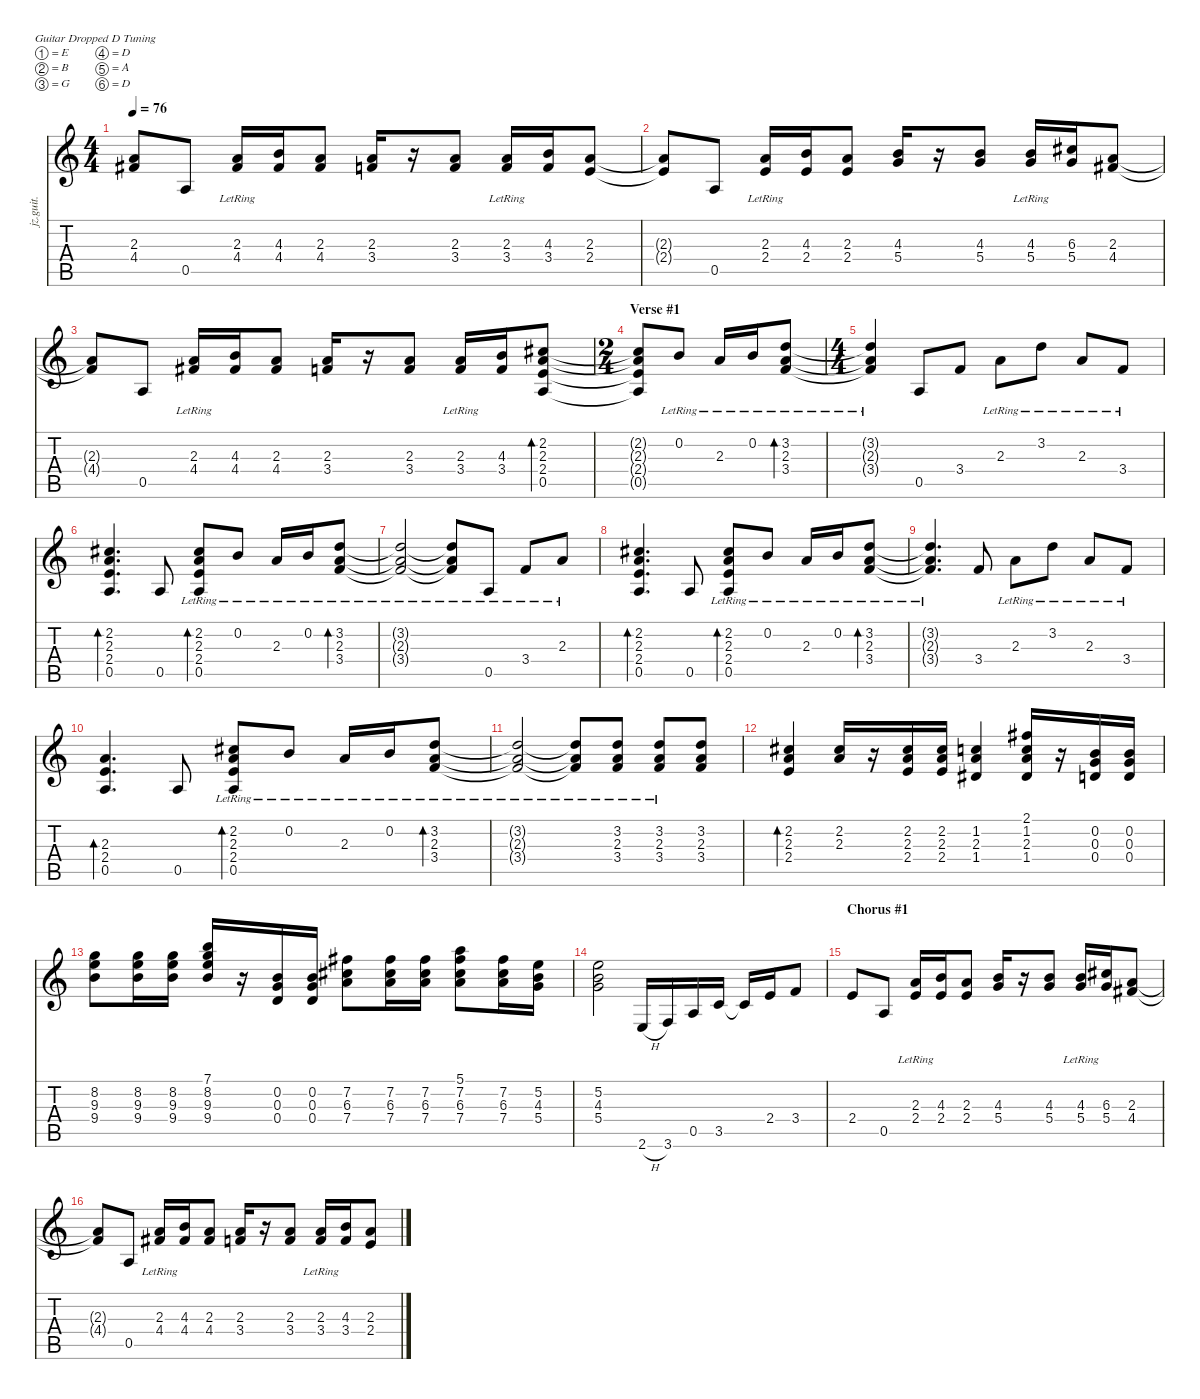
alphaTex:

\defaultSystemsLayout 4
\hideDynamics
\bracketExtendMode nobrackets
\otherSystemsTrackNameOrientation horizontal
\track ("Rhythm Guitar" "jz.guit.") {instrument electricguitarjazz}
\staff {score tabs}
\tuning (E4 B3 G3 D3 A2 D2)
\ts (4 4)
\tempo 76
\clef g2
\ks c
(2.3{t} 4.4{t acc #}).8{dy fff beam Up} 0.5.8{beam Up} (2.3 4.4{lr acc #}).16{beam Up} (4.3 4.4{acc #}).16{beam Up} (2.3 4.4{acc #}).8{beam Up} (2.3 3.4).16{beam Up} r.16{beam Up} (2.3 3.4).8{beam Up} (2.3 3.4{lr}).16{beam Up} (4.3 3.4).16{beam Up} (2.3 2.4).8{beam Up} |
(2.3{t} 2.4{t}).8{beam Up} 0.5.8{beam Up} (2.3 2.4{lr}).16{beam Up} (4.3 2.4).16{beam Up} (2.3 2.4).8{beam Up} (4.3 5.4).16{beam Up} r.16{beam Up} (4.3 5.4).8{beam Up} (4.3 5.4{lr}).16{beam Up} (6.3{acc #} 5.4).16{beam Up} (2.3 4.4{acc #}).8{beam Up} |
(2.3{t} 4.4{t acc #}).8{dy f beam Up} 0.5.8{dy fff beam Up} (2.3 4.4{lr acc #}).16{beam Up} (4.3 4.4{acc #}).16{beam Up} (2.3 4.4{acc #}).8{beam Up} (2.3 3.4).16{beam Up} r.16{beam Up} (2.3 3.4).8{beam Up} (2.3 3.4{lr}).16{beam Up} (4.3 3.4).16{beam Up} (2.2{acc #} 2.3 2.4 0.5).8{bd 240 dy mf beam Up} |
\ts (2 4)
\section ("" "Verse #1")
(2.2{t acc #} 2.3{t} 2.4{t} 0.5{t}).8{dy f beam Up} 0.2{lr}.8{dy mp beam Up} 2.3{lr}.16{dy p beam Up} 0.2{lr}.16{beam Up} (3.2{lr} 2.3{lr} 3.4{lr}).8{bd 120 dy mp beam Up} |
\ts (4 4)
(3.2{lr t} 2.3{lr t} 3.4{lr t}).4{dy f beam Up} 0.5.8{dy p beam Up} 3.4.8{beam Up} 2.3{lr}.8{dy mp beam Down} 3.2{lr}.8{dy mf beam Down} 2.3{lr}.8{dy mp beam Up} 3.4{lr}.8{dy p beam Up} |
(2.2{acc #} 2.3 2.4 0.5).4{d bd 120 dy mp beam Up} 0.5.8{beam Up} (2.2{lr acc #} 2.3{lr} 2.4{lr} 0.5{lr}).8{bd 120 dy f beam Up} 0.2{lr}.8{dy mf beam Up} 2.3{lr}.16{dy mp beam Up} 0.2{lr}.16{beam Up} (3.2{lr} 2.3{lr} 3.4{lr}).8{bd 120 beam Up} |
(3.2{lr t} 2.3{lr t} 3.4{lr t}).2{dy f beam Up} (3.2{lr t} 2.3{lr t} 3.4{lr t}).8{beam Up} 0.5{lr}.8{dy mp beam Up} 3.4{lr}.8{dy mf beam Up} 2.3{lr}.8{beam Up} |
(2.2{acc #} 2.3 2.4 0.5).4{d bd 120 dy mp beam Up} 0.5.8{dy f beam Up} (2.2{lr acc #} 2.3{lr} 2.4{lr} 0.5{lr}).8{bd 120 beam Up} 0.2{lr}.8{dy mf beam Up} 2.3{lr}.16{dy mp beam Up} 0.2{lr}.16{beam Up} (3.2{lr} 2.3{lr} 3.4{lr}).8{bd 120 beam Up} |
(3.2{lr t} 2.3{lr t} 3.4{lr t}).4{d dy f beam Up} 3.4.8{dy p beam Up} 2.3{lr}.8{dy mp beam Down} 3.2{lr}.8{dy mf beam Down} 2.3{lr}.8{beam Up} 3.4{lr}.8{dy mp beam Up} |
(2.3 2.4 0.5).4{d bd 120 dy mf beam Up} 0.5.8{beam Up} (2.2{lr acc #} 2.3{lr} 2.4{lr} 0.5{lr}).8{bd 120 dy f beam Up} 0.2{lr}.8{dy mf beam Up} 2.3{lr}.16{dy mp beam Up} 0.2{lr}.16{beam Up} (3.2{lr} 2.3{lr} 3.4{lr}).8{bd 120 beam Up} |
(3.2{lr t} 2.3{lr t} 3.4{lr t}).2{dy f beam Up} (3.2{lr t} 2.3{lr t} 3.4{lr t}).8{beam Up} (3.2{lr} 2.3 3.4).8{dy mp beam Up} (3.2 2.3{lr} 3.4).8{beam Up} (3.2 2.3 3.4).8{beam Up} |
(2.2{acc #} 2.3 2.4).4{bd 120 dy mf beam Up} (2.2{acc #} 2.3).16{dy f beam Up} r.16{beam Up} (2.2{acc #} 2.3 2.4).16{dy mp beam Up} (2.2{acc #} 2.3 2.4).16{beam Up} (1.2 2.3 1.4{acc #}).4{dy mf beam Up} (2.1{acc #} 1.2 2.3 1.4{acc #}).16{beam Up} r.16{beam Up} (0.2 0.3 0.4).16{dy mp beam Up} (0.2 0.3 0.4).16{beam Up} |
(8.2 9.3 9.4).8{dy mf beam Down} (8.2 9.3 9.4).16{beam Down} (8.2 9.3 9.4).16{beam Down} (7.1 8.2 9.3 9.4).16{dy f beam Up} r.16{beam Up} (0.2 0.3 0.4).16{dy mp beam Up} (0.2 0.3 0.4).16{beam Up} (7.2{acc #} 6.3{acc #} 7.4).8{dy mf beam Down} (7.2{acc #} 6.3{acc #} 7.4).16{beam Down} (7.2{acc #} 6.3{acc #} 7.4).16{beam Down} (5.1 7.2{acc #} 6.3{acc #} 7.4).8{beam Down} (7.2{acc #} 6.3{acc #} 7.4).16{beam Down} (5.2 4.3 5.4).16{dy f beam Down} |
(5.2 4.3 5.4).2{beam Down} 2.6{h}.16{dy fff beam Up} 3.6.16{beam Up} 0.5.16{beam Up} 3.5.16{beam Up} 3.5{t}.16{dy f beam Up} 2.4.16{dy fff beam Up} 3.4.8{beam Up} |
\section ("" "Chorus #1")
2.4.8{beam Up} 0.5.8{beam Up} (2.3 2.4{lr}).16{beam Up} (4.3 2.4).16{beam Up} (2.3 2.4).8{beam Up} (4.3 5.4).16{beam Up} r.16{beam Up} (4.3 5.4).8{beam Up} (4.3 5.4{lr}).16{beam Up} (6.3{acc #} 5.4).16{beam Up} (2.3 4.4{acc #}).8{beam Up} |
(2.3{t} 4.4{t acc #}).8{beam Up} 0.5.8{beam Up} (2.3 4.4{lr acc #}).16{beam Up} (4.3 4.4{acc #}).16{beam Up} (2.3 4.4{acc #}).8{beam Up} (2.3 3.4).16{beam Up} r.16{beam Up} (2.3 3.4).8{beam Up} (2.3 3.4{lr}).16{beam Up} (4.3 3.4).16{beam Up} (2.3 2.4).8{beam Up}
